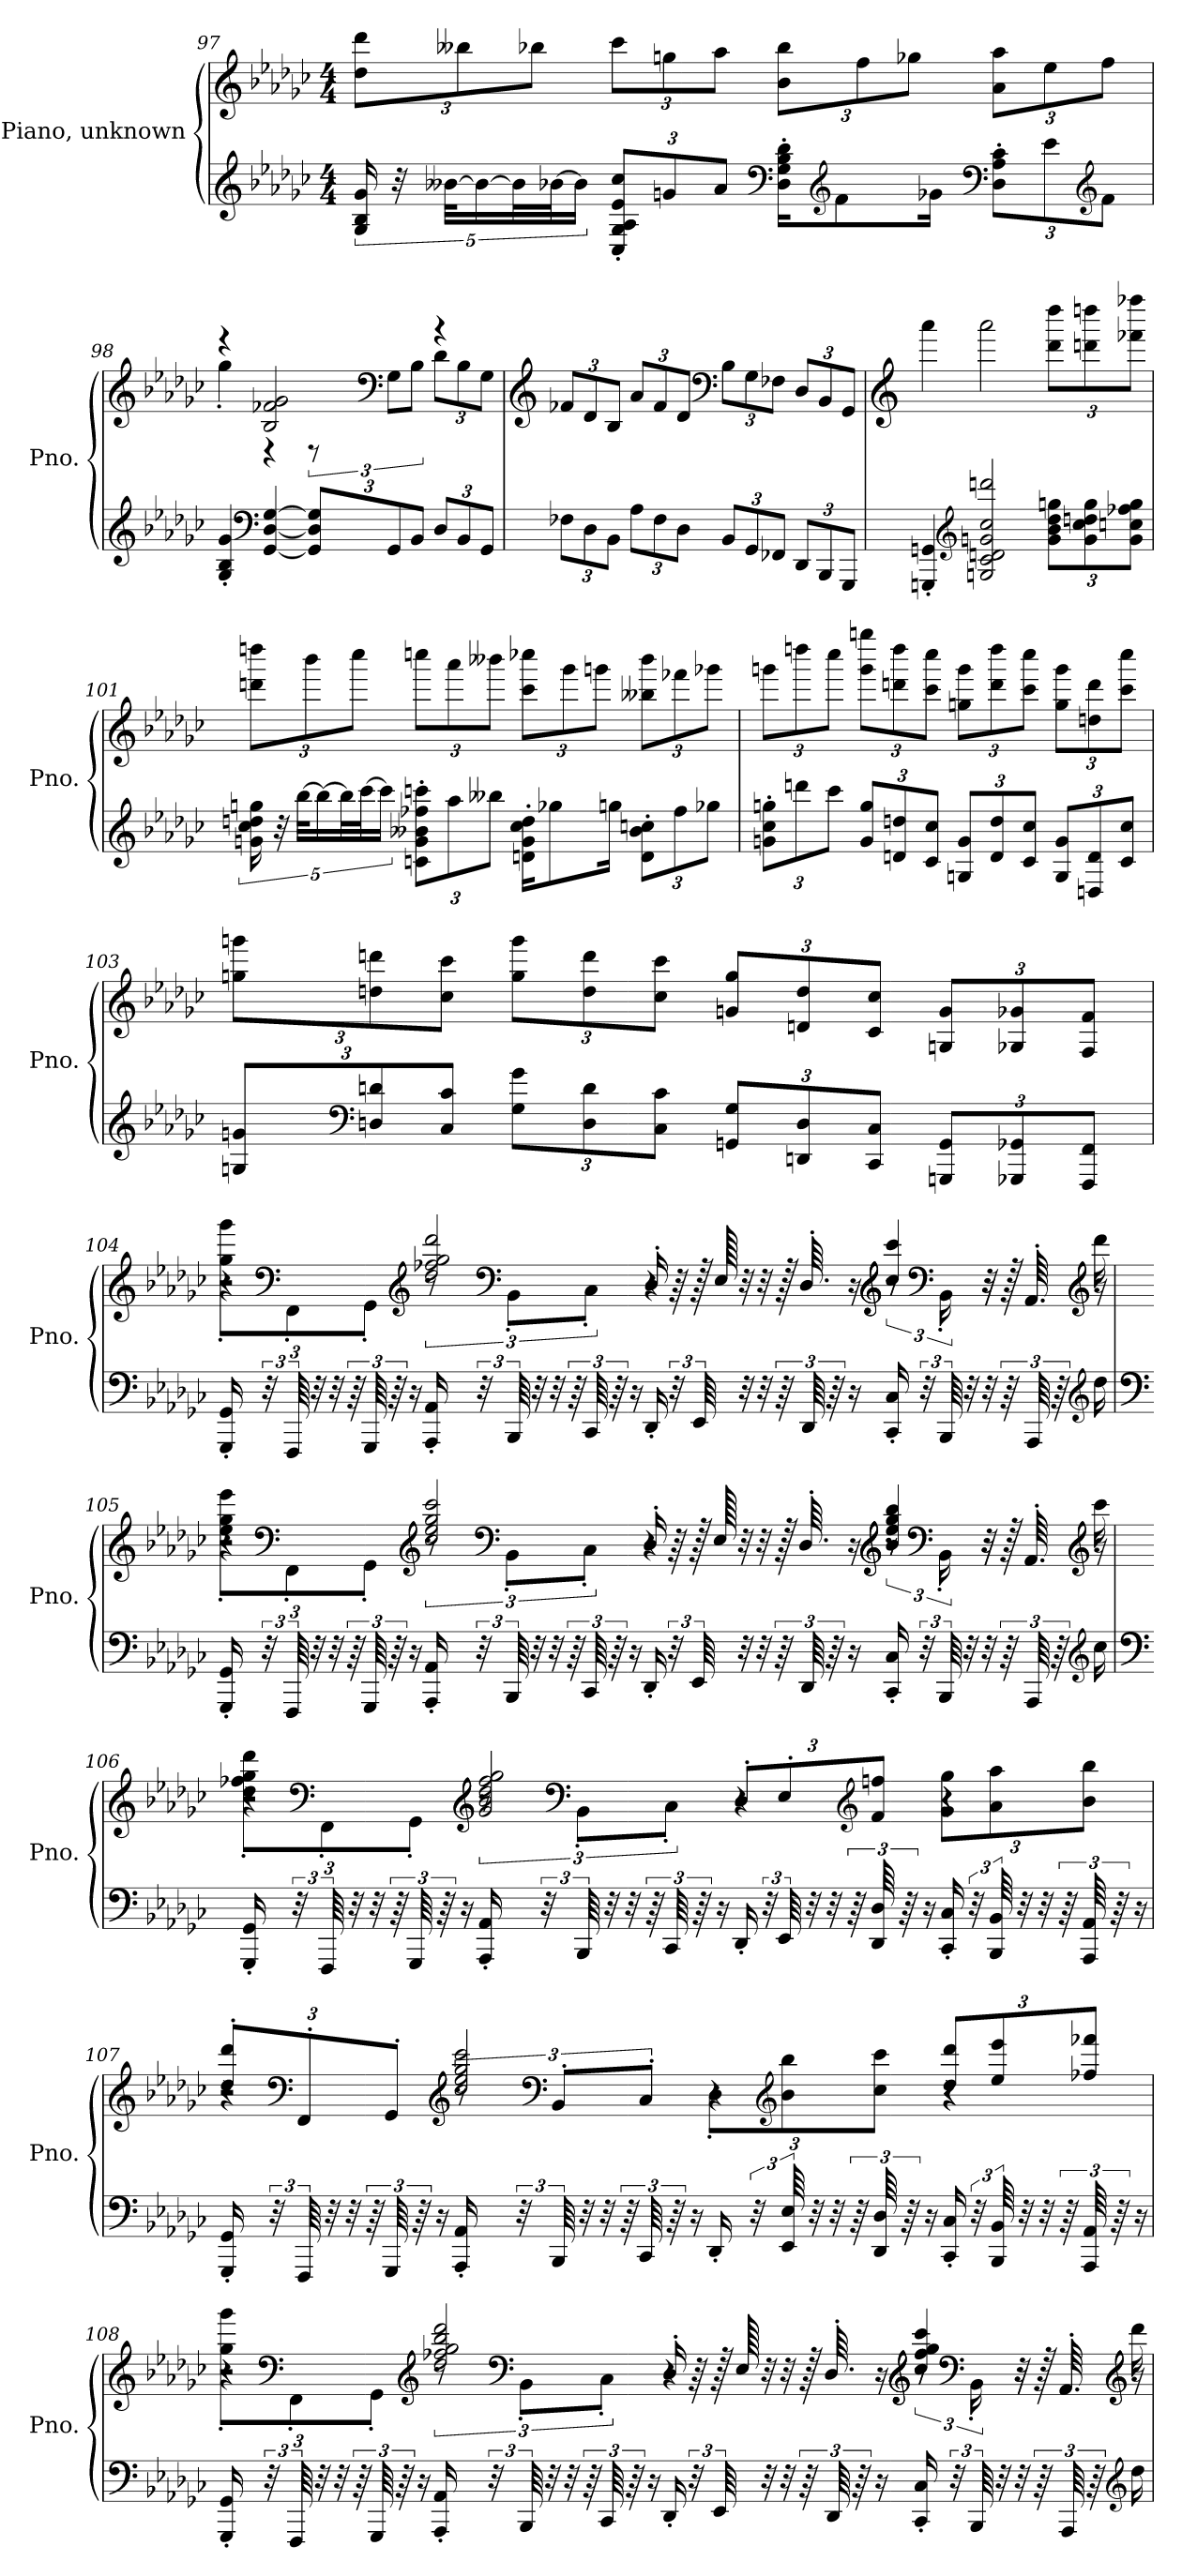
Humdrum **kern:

**kern	**kern
*part1	*part1
*staff2	*staff1
*I"Piano, unknown	*
*I'Pno.	*
!!LO:PB:g=z
*clefG2	*clefG2
*k[b-e-a-d-g-c-]	*k[b-e-a-d-g-c-]
*M4/4	*M4/4
*	*Xbrackettup
=97	=97
20G-/ 20B-/ 20g-/	12dd-\ 12ddd-\L
40r	.
[40b--X\KLL	.
.	12bb--X\
20b--\_	.
40b--\L]	.
.	12bb-X\J
[40b-X\J	.
20b-\JJ]	.
*Xbrackettup	*
12C-/' 12G-/' 12A-/' 12e-/' 12cc-/'L	12ccc-\L
12gn/	12ggn\
12a-/J	12aa-\J
*clefF4	*
16D-\' 16G-\' 16B-\' 16d-\'KL	12b-\ 12bb-\L
*clefG2	*
8f\	.
.	12ff\
.	12gg-X\J
16g-X\Jk	.
*clefF4	*
12D-\' 12A-\' 12c-\'L	12a-\ 12aa-\L
12e-\	12ee-\
*clefG2	*
12f\J	12ff\J
=98	=98
*	*^
4G-/' 4B-/' 4g-/'	4r	4gg-'\
*clefF4	*	*
[4GG-/ [4D-/ [4G-/	2B-/ 2f-X/ 2g-/	4r
*	*	*brackettup
12GG-/] 12D-/] 12G-/]L	.	12r
*	*clefF4	*
12GG-/	.	12G-\L
12BB-/J	.	12B-\J
*	*	*Xbrackettup
12D-/L	4r	12d-\L
12BB-/	.	12B-\
12GG-/J	.	12G-\J
*	*v	*v
!!LO:LB:g=z
=99	=99
*	*clefG2
12F-X\L	12f-X/L
12D-\	12d-/
12BB-\J	12B-/J
12A-\L	12a-/L
12F-\	12f-/
12D-\J	12d-/J
*	*clefF4
12BB-/L	12B-\L
12GG-/	12G-\
12FF-X/J	12F-X\J
12DD-/L	12D-/L
12BBB-/	12BB-/
12GGG-/J	12GG-/J
=100	=100
*	*clefG2
4GGGn/' 4GGn/'	4aaa-\
*clefG2	*
2Gn/ 2c-/ 2dn/ 2gn/ 2cc-/ 2dddn/	2aaa-\
12g\ 12b-\ 12dd-\ 12ggn\L	12ddd-\ 12dddd-\L
12g\ 12cc-\ 12ddn\ 12gg\	12dddn\ 12ddddn\
12g\ 12ccn\ 12ff-X\ 12gg\J	12fff-X\ 12ffff-X\J
!!LO:LB:g=z
=101	=101
*brackettup	*
20gn\ 20cc-\ 20ddn\ 20ggn\	12dddn\ 12ddddn\L
40r	.
[40bb-\KLL	.
.	12bbb-\
20bb-\_	.
40bb-\L]	.
.	12cccc-\J
[40ccc-\J	.
20ccc-\JJ]	.
*Xbrackettup	*
12cn\' 12g\' 12b--X\' 12ff-X\' 12cccn\'L	12ccccn\L
12aa-\	12aaa-\
12bb--X\J	12bbb--X\J
16dn\' 16g\' 16cc-\' 16dd\'KL	12ccc-\ 12cccc-X\L
8gg-X\	.
.	12ggg-\
.	12gggn\J
16ggn\Jk	.
12d\' 12b--\' 12ccn\'L	12bb--X\ 12bbb--\L
12ff-\	12fff-X\
12gg-X\J	12ggg-X\J
!!LO:LB:g=z
=102	=102
12gn\' 12cc-\' 12ggn\'L	12gggn\L
12dddn\	12ddddn\
12ccc-\J	12cccc-\J
12g/ 12gg/L	12ggg\ 12ggggn\L
12dn/ 12ddn/	12dddn\ 12dddd\
12c-/ 12cc-/J	12ccc-\ 12cccc-\J
12Gn/ 12g/L	12ggn\ 12ggg\L
12d/ 12dd/	12ddd\ 12dddd\
12c-/ 12cc-/J	12ccc-\ 12cccc-\J
12G/ 12g/L	12gg\ 12ggg\L
12Dn/ 12d/	12ddn\ 12ddd\
12c-/ 12cc-/J	12ccc-\ 12cccc-\J
=103	=103
12Gn/ 12gn/L	12ggn\ 12gggn\L
*clefF4	*
12Dn/ 12dn/	12ddn\ 12dddn\
12C-/ 12c-/J	12cc-\ 12ccc-\J
12G\ 12g\L	12gg\ 12ggg\L
12D\ 12d\	12dd\ 12ddd\
12C-\ 12c-\J	12cc-\ 12ccc-\J
12GGn/ 12G/L	12gn/ 12gg/L
12DDn/ 12D/	12dn/ 12dd/
12CC-/ 12C-/J	12c-/ 12cc-/J
12GGGn/ 12GG/L	12Gn/ 12g/L
12GGG-X/ 12GG-X/	12G-X/ 12g-X/
12FFF/ 12FF/J	12F/ 12f/J
!!LO:LB:g=z
=104	=104
*	*^
*	*	*^
16GGG-/' 16GG-/'	4r	12gg-\' 12ggg-\'L	2r
*brackettup	*	*	*
48r	.	.	.
*	*clefF4	*	*
96FFF/	.	12FF'\	.
32r	.	.	.
32r	.	.	.
96r	.	.	.
96GGG-/	.	12GG-'\J	.
96r	.	.	.
16r	.	.	.
*	*clefG2	*	*
*	*	*brackettup	*
16AAA-/' 16AA-/'	2dd-/ 2ff-X/ 2gg-/ 2ddd-/	12r	.
48r	.	.	.
*	*clefF4	*	*
96BBB-/	.	12BB-'\L	.
32r	.	.	.
32r	.	.	.
96r	.	.	.
96CC-/	.	12C-'\J	.
96r	.	.	.
16r	.	.	.
16DD-'/	.	4r	16D-'/
48r	.	.	64r
.	.	.	128r
96EE-/	.	.	.
.	.	.	128E-/
32r	.	.	32r
32r	.	.	32r
96r	.	.	128r
.	.	.	64.D-'/
96DD-/	.	.	.
96r	.	.	.
16r	.	.	16r
*	*clefG2	*	*
16CC-/' 16C-/'	4cc-/ 4ccc-/	12r	8r
48r	.	.	.
*	*clefF4	*	*
96BBB-/	.	24BB-'\	.
32r	.	.	.
32r	.	16r	32r
96r	.	.	128r
.	.	.	64.AA-'/
96AAA-/	.	.	.
96r	.	.	.
*clefG2	*clefG2	*	*
16dd-\	.	16ddd-\	16r
!!LO:LB:g=z	!!	!!
=105	=105	=105	=105
*clefF4	*	*	*
*	*	*Xbrackettup	*
16GGG-/' 16GG-/'	4r	12ee-\' 12gg-\' 12eee-\'L	2r
48r	.	.	.
*	*clefF4	*	*
96FFF/	.	12FF'\	.
32r	.	.	.
32r	.	.	.
96r	.	.	.
96GGG-/	.	12GG-'\J	.
96r	.	.	.
16r	.	.	.
*	*clefG2	*	*
*	*	*brackettup	*
16AAA-/' 16AA-/'	2cc-/ 2ee-/ 2gg-/ 2ccc-/	12r	.
48r	.	.	.
*	*clefF4	*	*
96BBB-/	.	12BB-'\L	.
32r	.	.	.
32r	.	.	.
96r	.	.	.
96CC-/	.	12C-'\J	.
96r	.	.	.
16r	.	.	.
16DD-'/	.	4r	16D-'/
48r	.	.	64r
.	.	.	128r
96EE-/	.	.	.
.	.	.	128E-/
32r	.	.	32r
32r	.	.	32r
96r	.	.	128r
.	.	.	64.D-'/
96DD-/	.	.	.
96r	.	.	.
16r	.	.	16r
*	*clefG2	*	*
16CC-/' 16C-/'	4b-/ 4ee-/ 4gg-/ 4bb-/	12r	8r
48r	.	.	.
*	*clefF4	*	*
96BBB-/	.	24BB-'\	.
32r	.	.	.
32r	.	16r	32r
96r	.	.	128r
.	.	.	64.AA-'/
96AAA-/	.	.	.
96r	.	.	.
*clefG2	*clefG2	*	*
16cc-\	.	16ccc-\	16r
!!LO:PB:g=z	!!	!!
=106	=106	=106	=106
*clefF4	*	*	*
*	*	*Xbrackettup	*
16GGG-/' 16GG-/'	4r	12dd-\' 12ff-X\' 12gg-\' 12ddd-\'L	2r
48r	.	.	.
*	*clefF4	*	*
96FFF/	.	12FF'\	.
32r	.	.	.
32r	.	.	.
96r	.	.	.
96GGG-/	.	12GG-'\J	.
96r	.	.	.
16r	.	.	.
*	*clefG2	*	*
*	*	*brackettup	*
16AAA-/' 16AA-/'	2g-/ 2b-/ 2dd-/ 2ff-/ 2gg-/	12r	.
48r	.	.	.
*	*clefF4	*	*
96BBB-/	.	12BB-'\L	.
32r	.	.	.
32r	.	.	.
96r	.	.	.
96CC-/	.	12C-'\J	.
96r	.	.	.
16r	.	.	.
*	*	*	*Xbrackettup
16DD-'/	.	4r	12D-'/L
48r	.	.	.
96EE-/	.	.	12E-'/
32r	.	.	.
32r	.	.	.
96r	.	.	.
*	*clefG2	*	*
96DD-/ 96D-/	.	.	12f/ 12ffn/J
96r	.	.	.
16r	.	.	.
16CC-/' 16C-/'	4r	12g-\ 12gg-\L	4r
48r	.	.	.
96BBB-/ 96BB-/	.	12a-\ 12aa-\	.
32r	.	.	.
32r	.	.	.
96r	.	.	.
96AAA-/ 96AA-/	.	12b-\ 12bb-\J	.
96r	.	.	.
16r	.	.	.
!!LO:LB:g=z	!!	!!
=107	=107	=107	=107
16GGG-/' 16GG-/'	4r	2r	12dd-/' 12ddd-/'L
48r	.	.	.
*	*clefF4	*	*
96FFF/	.	.	12FF'/
32r	.	.	.
32r	.	.	.
96r	.	.	.
96GGG-/	.	.	12GG-'/J
96r	.	.	.
16r	.	.	.
*	*clefG2	*	*
*	*	*	*brackettup
16AAA-/' 16AA-/'	2cc-/ 2ee-/ 2gg-/ 2ccc-/	.	12r
48r	.	.	.
*	*clefF4	*	*
96BBB-/	.	.	12BB-'/L
32r	.	.	.
32r	.	.	.
96r	.	.	.
96CC-/	.	.	12C-'/J
96r	.	.	.
16r	.	.	.
*	*	*Xbrackettup	*
16DD-'/	.	12D-'\L	4r
48r	.	.	.
*	*clefG2	*	*
96EE-/ 96E-/	.	12b-\ 12bb-\	.
32r	.	.	.
32r	.	.	.
96r	.	.	.
96DD-/ 96D-/	.	12cc-\ 12ccc-\J	.
96r	.	.	.
16r	.	.	.
16CC-/' 16C-/'	4r	4r	12dd-/ 12ddd-/L
48r	.	.	.
96BBB-/ 96BB-/	.	.	12ee-/ 12eee-/
32r	.	.	.
32r	.	.	.
96r	.	.	.
96AAA-/ 96AA-/	.	.	12ff-X/ 12fff-X/J
96r	.	.	.
16r	.	.	.
!!LO:LB:g=z	!!	!!
=108	=108	=108	=108
16GGG-/' 16GG-/'	4r	12gg-\' 12ggg-\'L	2r
48r	.	.	.
*	*clefF4	*	*
96FFF/	.	12FF'\	.
32r	.	.	.
32r	.	.	.
96r	.	.	.
96GGG-/	.	12GG-'\J	.
96r	.	.	.
16r	.	.	.
*	*clefG2	*	*
*	*	*brackettup	*
16AAA-/' 16AA-/'	2dd-/ 2ff-X/ 2gg-/ 2bb-/ 2ddd-/	12r	.
48r	.	.	.
*	*clefF4	*	*
96BBB-/	.	12BB-'\L	.
32r	.	.	.
32r	.	.	.
96r	.	.	.
96CC-/	.	12C-'\J	.
96r	.	.	.
16r	.	.	.
16DD-'/	.	4r	16D-'/
48r	.	.	64r
.	.	.	128r
96EE-/	.	.	.
.	.	.	128E-/
32r	.	.	32r
32r	.	.	32r
96r	.	.	128r
.	.	.	64.D-'/
96DD-/	.	.	.
96r	.	.	.
16r	.	.	16r
*	*clefG2	*	*
16CC-/' 16C-/'	4cc-/ 4ff-/ 4gg-/ 4ccc-/	12r	8r
48r	.	.	.
*	*clefF4	*	*
96BBB-/	.	24BB-'\	.
32r	.	.	.
32r	.	16r	32r
96r	.	.	128r
.	.	.	64.AA-'/
96AAA-/	.	.	.
96r	.	.	.
*clefG2	*clefG2	*	*
16dd-\	.	16ddd-\	16r
*	*v	*v	*v
=	=
*-	*-
